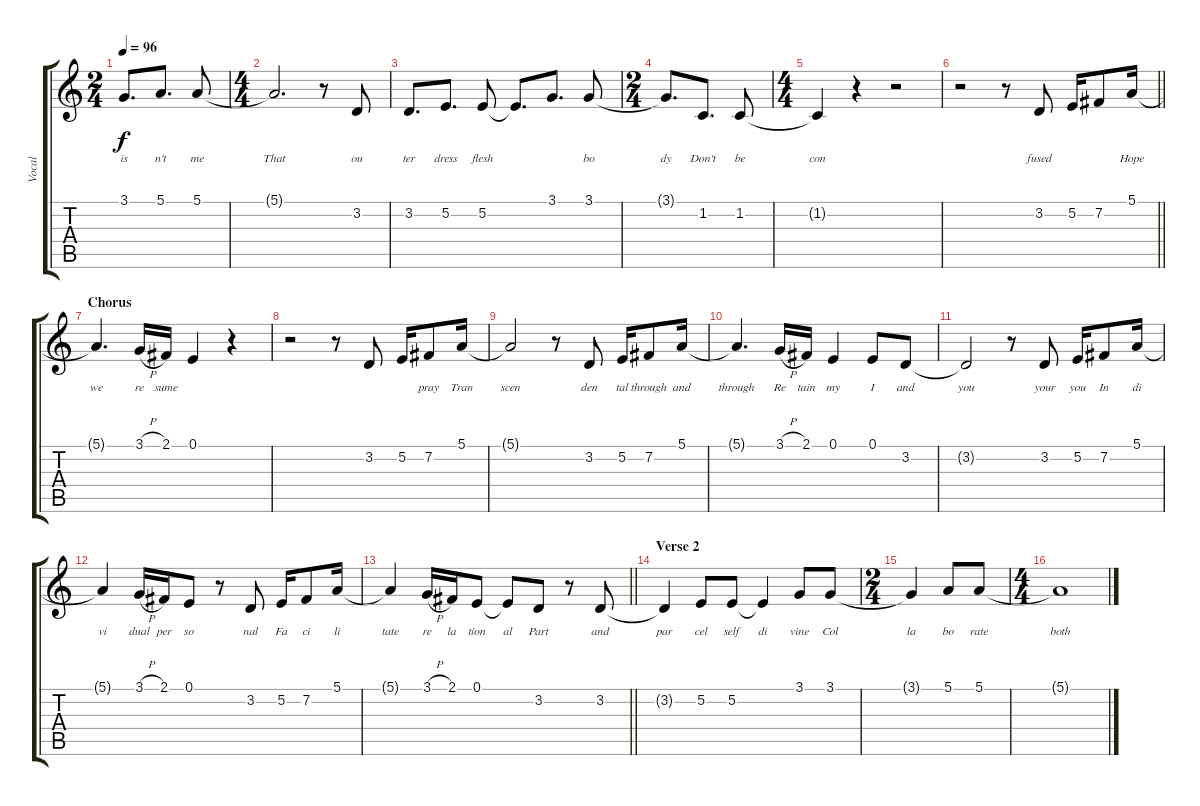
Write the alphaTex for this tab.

\track ("Vocal" "Vocal") {instrument acousticgrandpiano}
\staff {score tabs}
\tuning (E4 B3 G3 D3 A2 E2) {hide}
\ts (2 4)
\tempo 96
\clef g2
\ks c
3.1{t}.8{d lyrics (0 "is") lyrics (1 "") lyrics (2 "") lyrics (3 "") lyrics (4 "") dy f} 5.1.8{d lyrics (0 "n't") lyrics (1 "") lyrics (2 "") lyrics (3 "") lyrics (4 "")} 5.1.8{lyrics (0 "me") lyrics (1 "") lyrics (2 "") lyrics (3 "") lyrics (4 "")} |
\ts (4 4)
5.1{t}.2{d lyrics (0 "That") lyrics (1 "") lyrics (2 "") lyrics (3 "") lyrics (4 "")} r.8 3.2.8{lyrics (0 "ou") lyrics (1 "") lyrics (2 "") lyrics (3 "") lyrics (4 "")} |
3.2.8{d lyrics (0 "ter") lyrics (1 "") lyrics (2 "") lyrics (3 "") lyrics (4 "")} 5.2.8{d lyrics (0 "dress") lyrics (1 "") lyrics (2 "") lyrics (3 "") lyrics (4 "")} 5.2.8{lyrics (0 "flesh") lyrics (1 "") lyrics (2 "") lyrics (3 "") lyrics (4 "")} 5.2{t}.8{d lyrics (0 "") lyrics (1 "") lyrics (2 "") lyrics (3 "") lyrics (4 "")} 3.1.8{d lyrics (0 "") lyrics (1 "") lyrics (2 "") lyrics (3 "") lyrics (4 "")} 3.1.8{lyrics (0 "bo") lyrics (1 "") lyrics (2 "") lyrics (3 "") lyrics (4 "")} |
\ts (2 4)
3.1{t}.8{d lyrics (0 "dy") lyrics (1 "") lyrics (2 "") lyrics (3 "") lyrics (4 "")} 1.2.8{d lyrics (0 "Don't") lyrics (1 "") lyrics (2 "") lyrics (3 "") lyrics (4 "")} 1.2.8{lyrics (0 "be") lyrics (1 "") lyrics (2 "") lyrics (3 "") lyrics (4 "")} |
\ts (4 4)
1.2{t}.4{lyrics (0 "con") lyrics (1 "") lyrics (2 "") lyrics (3 "") lyrics (4 "")} r.4 r.2 |
\barLineRight lightlight
r.2 r.8 3.2.8{lyrics (0 "fused") lyrics (1 "") lyrics (2 "") lyrics (3 "") lyrics (4 "")} 5.2.16{lyrics (0 "") lyrics (1 "") lyrics (2 "") lyrics (3 "") lyrics (4 "")} 7.2.8{lyrics (0 "") lyrics (1 "") lyrics (2 "") lyrics (3 "") lyrics (4 "")} 5.1.16{lyrics (0 "Hope") lyrics (1 "") lyrics (2 "") lyrics (3 "") lyrics (4 "")} |
\section ("" "Chorus")
5.1{t}.4{d lyrics (0 "we") lyrics (1 "") lyrics (2 "") lyrics (3 "") lyrics (4 "")} 3.1{h}.16{lyrics (0 "re") lyrics (1 "") lyrics (2 "") lyrics (3 "") lyrics (4 "")} 2.1.16{lyrics (0 "sume") lyrics (1 "") lyrics (2 "") lyrics (3 "") lyrics (4 "")} 0.1.4{lyrics (0 "") lyrics (1 "") lyrics (2 "") lyrics (3 "") lyrics (4 "")} r.4 |
r.2 r.8 3.2.8{lyrics (0 "") lyrics (1 "") lyrics (2 "") lyrics (3 "") lyrics (4 "")} 5.2.16{lyrics (0 "") lyrics (1 "") lyrics (2 "") lyrics (3 "") lyrics (4 "")} 7.2.8{lyrics (0 "pray") lyrics (1 "") lyrics (2 "") lyrics (3 "") lyrics (4 "")} 5.1.16{lyrics (0 "Tran") lyrics (1 "") lyrics (2 "") lyrics (3 "") lyrics (4 "")} |
5.1{t}.2{lyrics (0 "scen") lyrics (1 "") lyrics (2 "") lyrics (3 "") lyrics (4 "")} r.8 3.2.8{lyrics (0 "den") lyrics (1 "") lyrics (2 "") lyrics (3 "") lyrics (4 "")} 5.2.16{lyrics (0 "tal") lyrics (1 "") lyrics (2 "") lyrics (3 "") lyrics (4 "")} 7.2.8{lyrics (0 "through") lyrics (1 "") lyrics (2 "") lyrics (3 "") lyrics (4 "")} 5.1.16{lyrics (0 "and") lyrics (1 "") lyrics (2 "") lyrics (3 "") lyrics (4 "")} |
5.1{t}.4{d lyrics (0 "through") lyrics (1 "") lyrics (2 "") lyrics (3 "") lyrics (4 "")} 3.1{h}.16{lyrics (0 "Re") lyrics (1 "") lyrics (2 "") lyrics (3 "") lyrics (4 "")} 2.1.16{lyrics (0 "tain") lyrics (1 "") lyrics (2 "") lyrics (3 "") lyrics (4 "")} 0.1.4{lyrics (0 "my") lyrics (1 "") lyrics (2 "") lyrics (3 "") lyrics (4 "")} 0.1.8{lyrics (0 "I") lyrics (1 "") lyrics (2 "") lyrics (3 "") lyrics (4 "")} 3.2.8{lyrics (0 "and") lyrics (1 "") lyrics (2 "") lyrics (3 "") lyrics (4 "")} |
3.2{t}.2{lyrics (0 "you") lyrics (1 "") lyrics (2 "") lyrics (3 "") lyrics (4 "")} r.8 3.2.8{lyrics (0 "your") lyrics (1 "") lyrics (2 "") lyrics (3 "") lyrics (4 "")} 5.2.16{lyrics (0 "you") lyrics (1 "") lyrics (2 "") lyrics (3 "") lyrics (4 "")} 7.2.8{lyrics (0 "In") lyrics (1 "") lyrics (2 "") lyrics (3 "") lyrics (4 "")} 5.1.16{lyrics (0 "di") lyrics (1 "") lyrics (2 "") lyrics (3 "") lyrics (4 "")} |
5.1{t}.4{lyrics (0 "vi") lyrics (1 "") lyrics (2 "") lyrics (3 "") lyrics (4 "")} 3.1{h}.16{lyrics (0 "dual") lyrics (1 "") lyrics (2 "") lyrics (3 "") lyrics (4 "")} 2.1.16{lyrics (0 "per") lyrics (1 "") lyrics (2 "") lyrics (3 "") lyrics (4 "")} 0.1.8{lyrics (0 "so") lyrics (1 "") lyrics (2 "") lyrics (3 "") lyrics (4 "")} r.8 3.2.8{lyrics (0 "nal") lyrics (1 "") lyrics (2 "") lyrics (3 "") lyrics (4 "")} 5.2.16{lyrics (0 "Fa") lyrics (1 "") lyrics (2 "") lyrics (3 "") lyrics (4 "")} 7.2.8{lyrics (0 "ci") lyrics (1 "") lyrics (2 "") lyrics (3 "") lyrics (4 "")} 5.1.16{lyrics (0 "li") lyrics (1 "") lyrics (2 "") lyrics (3 "") lyrics (4 "")} |
\barLineRight lightlight
5.1{t}.4{lyrics (0 "tate") lyrics (1 "") lyrics (2 "") lyrics (3 "") lyrics (4 "")} 3.1{h}.16{lyrics (0 "re") lyrics (1 "") lyrics (2 "") lyrics (3 "") lyrics (4 "")} 2.1.16{lyrics (0 "la") lyrics (1 "") lyrics (2 "") lyrics (3 "") lyrics (4 "")} 0.1.8{lyrics (0 "tion") lyrics (1 "") lyrics (2 "") lyrics (3 "") lyrics (4 "")} 0.1{t}.8{lyrics (0 "al") lyrics (1 "") lyrics (2 "") lyrics (3 "") lyrics (4 "")} 3.2.8{lyrics (0 "Part") lyrics (1 "") lyrics (2 "") lyrics (3 "") lyrics (4 "")} r.8 3.2.8{lyrics (0 "and") lyrics (1 "") lyrics (2 "") lyrics (3 "") lyrics (4 "")} |
\section ("" "Verse 2")
3.2{t}.4{lyrics (0 "par") lyrics (1 "") lyrics (2 "") lyrics (3 "") lyrics (4 "")} 5.2.8{lyrics (0 "cel") lyrics (1 "") lyrics (2 "") lyrics (3 "") lyrics (4 "")} 5.2.8{lyrics (0 "self") lyrics (1 "") lyrics (2 "") lyrics (3 "") lyrics (4 "")} 5.2{t}.4{lyrics (0 "di") lyrics (1 "") lyrics (2 "") lyrics (3 "") lyrics (4 "")} 3.1.8{lyrics (0 "vine") lyrics (1 "") lyrics (2 "") lyrics (3 "") lyrics (4 "")} 3.1.8{lyrics (0 "Col") lyrics (1 "") lyrics (2 "") lyrics (3 "") lyrics (4 "")} |
\ts (2 4)
3.1{t}.4{lyrics (0 "la") lyrics (1 "") lyrics (2 "") lyrics (3 "") lyrics (4 "")} 5.1.8{lyrics (0 "bo") lyrics (1 "") lyrics (2 "") lyrics (3 "") lyrics (4 "")} 5.1.8{lyrics (0 "rate") lyrics (1 "") lyrics (2 "") lyrics (3 "") lyrics (4 "")} |
\ts (4 4)
5.1{t}.1{lyrics (0 "both") lyrics (1 "") lyrics (2 "") lyrics (3 "") lyrics (4 "")}
